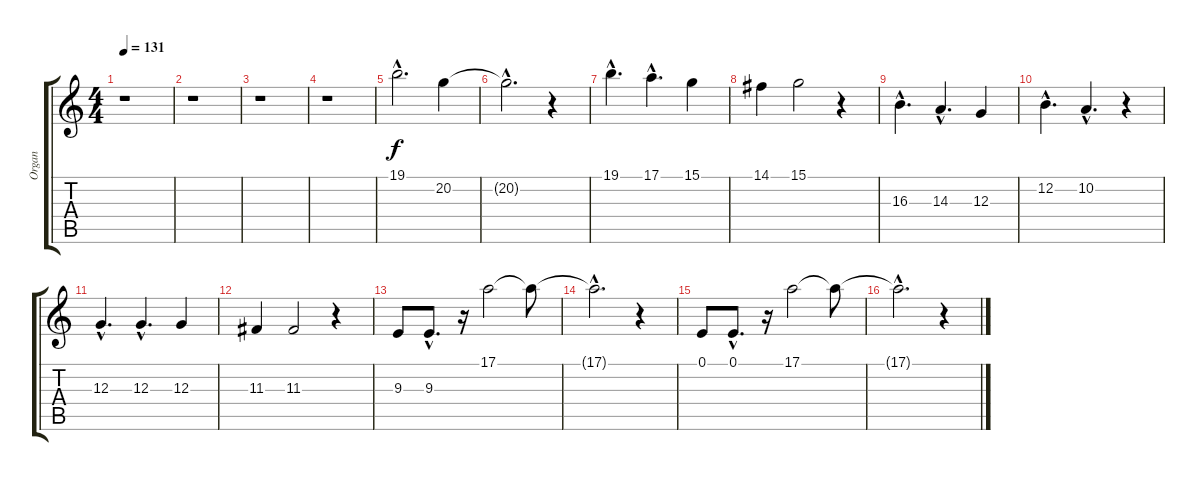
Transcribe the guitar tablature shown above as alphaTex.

\track ("Organ" "Organ") {instrument churchorgan}
\staff {score tabs}
\tuning (E4 B3 G3 D3 A2 E2) {hide}
\ts (4 4)
\tempo 131
\clef g2
\ks c
r.1{dy f} |
r.1 |
r.1 |
r.1 |
19.1{hac}.2{d} 20.2.4 |
20.2{hac t}.2{d} r.4 |
19.1{hac}.4{d} 17.1{hac}.4{d} 15.1.4 |
14.1.4 15.1.2 r.4 |
16.3{hac}.4{d} 14.3{hac}.4{d} 12.3.4 |
12.2{hac}.4{d} 10.2{hac}.4{d} r.4 |
12.3{hac}.4{d} 12.3{hac}.4{d} 12.3.4 |
11.3.4 11.3.2 r.4 |
9.3.8 9.3{hac}.8{d} r.16 17.1.2 17.1{t}.8 |
17.1{hac t}.2{d} r.4 |
0.1.8 0.1{hac}.8{d} r.16 17.1.2 17.1{t}.8 |
17.1{hac t}.2{d} r.4
